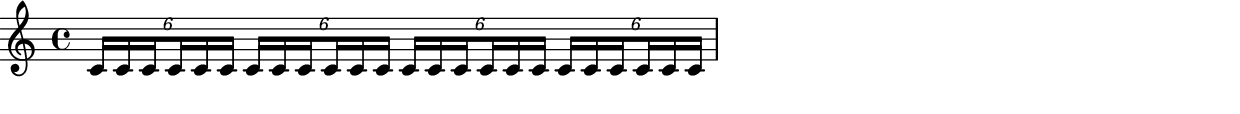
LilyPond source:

%% Generated by lilypond-book
%% Options: [exampleindent=10.16\mm,indent=0\mm,line-width=160\mm]
\include "lilypond-book-preamble.ly"


% ****************************************************************
% Start cut-&-pastable-section
% ****************************************************************

#(ly:set-option 'eps-box-padding 3.000000)



\paper {
  indent = 0\mm
  line-width = 160\mm
  % offset the left padding, also add 1mm as lilypond creates cropped
  % images with a little space on the right
  line-width = #(- line-width (* mm  3.000000) (* mm 1))
}

\layout {
  
}




% ****************************************************************
% ly snippet:
% ****************************************************************
\sourcefilename "/lilypond-2.23.82/input/regression/beam-subdivide-tuplets.ly"
\sourcefileline 0
\version "2.17.11"

\header {
  
  doctitle = "Beam subdivide tuplets"

  texidoc = "
Tuplets that span more than one beat should be
subdivided if subdivideBeams is #t.  In this example,
the beams should be subdivided every 1/8.
"

}

\relative c' {
    \tupletSpan 4
    \set baseMoment = #(ly:make-moment 1/8)
    \set subdivideBeams = ##t
    \tuplet 6/4 { \repeat unfold 24 { c16 } }
}



% ****************************************************************
% end ly snippet
% ****************************************************************
